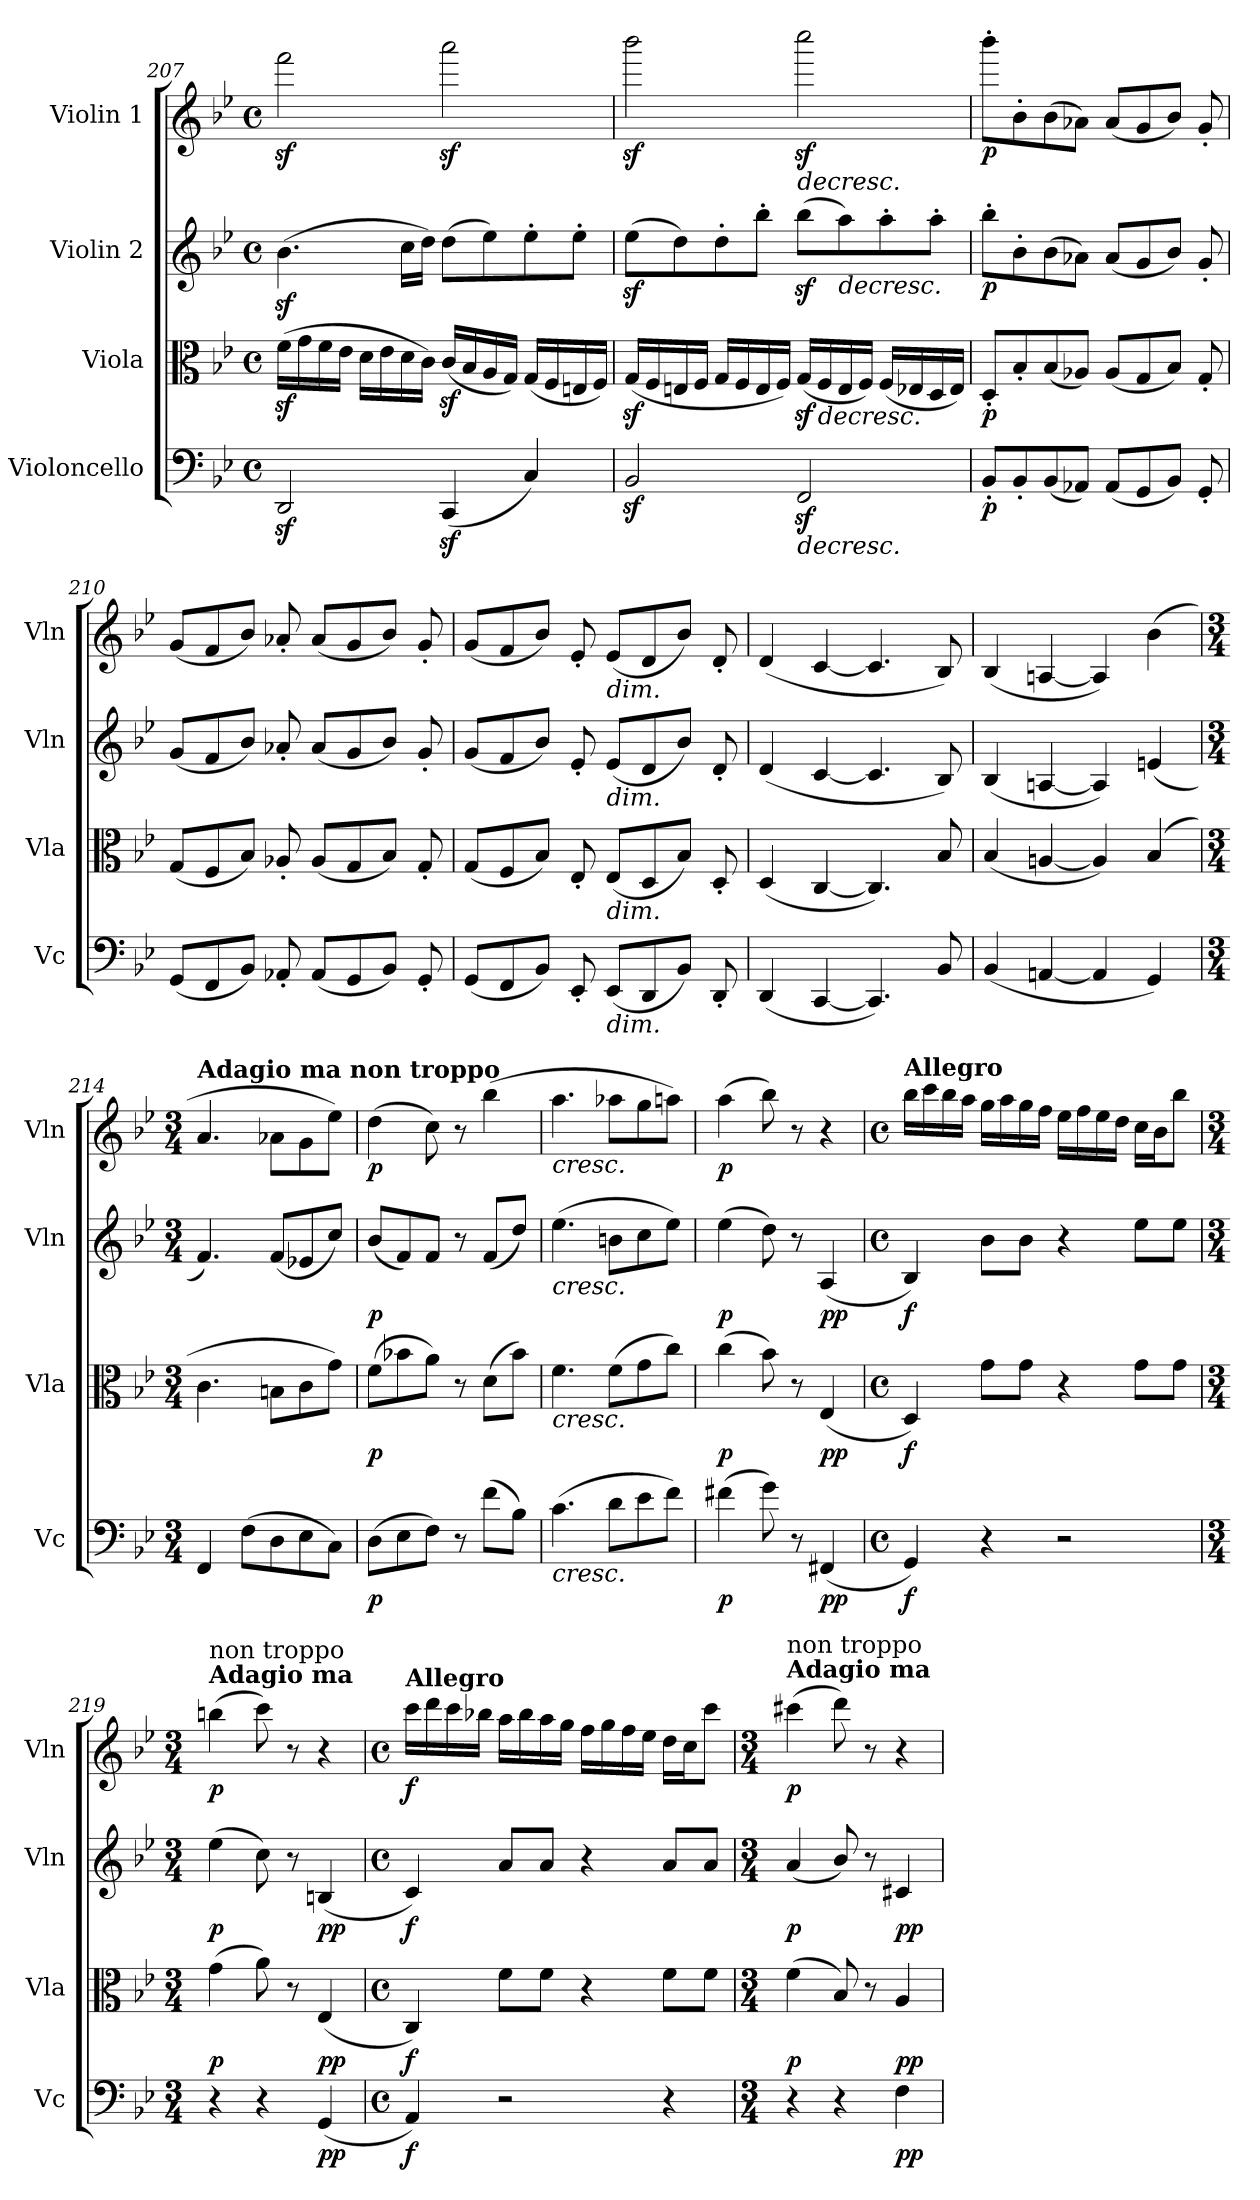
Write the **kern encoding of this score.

**kern	**dynam	**kern	**dynam	**kern	**dynam	**kern	**dynam
*part4	*part4	*part3	*part3	*part2	*part2	*part1	*part1
*staff4	*staff4	*staff3	*staff3	*staff2	*staff2	*staff1	*staff1
*I"Violoncello	*	*I"Viola	*	*I"Violin 2	*	*I"Violin 1	*
*I'Vc	*	*I'Vla	*	*I'Vln	*	*I'Vln	*
*clefF4	*	*clefC3	*	*clefG2	*	*clefG2	*
*k[b-e-]	*	*k[b-e-]	*	*k[b-e-]	*	*k[b-e-]	*
*M4/4	*	*M4/4	*	*M4/4	*	*M4/4	*
*met(c)	*	*met(c)	*	*met(c)	*	*met(c)	*
=207	=207	=207	=207	=207	=207	=207	=207
2DDz</	.	(16fz<\LL	.	(4.b-z<\	.	2fffz<\	.
.	.	16g\	.	.	.	.	.
.	.	16f\	.	.	.	.	.
.	.	16e-\JJ	.	.	.	.	.
.	.	16d\LL	.	.	.	.	.
.	.	16e-\	.	.	.	.	.
.	.	16d\	.	16cc\LL	.	.	.
.	.	16c\JJ)	.	16dd\JJ)	.	.	.
(4CCz</	.	(16cz</LL	.	(8dd\L	.	2aaaz<\	.
.	.	16B-/	.	.	.	.	.
.	.	16A/	.	8ee-\)	.	.	.
.	.	16G/JJ)	.	.	.	.	.
4C/)	.	(16G/LL	.	8ee-'\	.	.	.
.	.	16F/	.	.	.	.	.
.	.	16En/	.	8ee-'\J	.	.	.
.	.	16F/JJ)	.	.	.	.	.
!!LO:LB:g=z
=208	=208	=208	=208	=208	=208	=208	=208
2BB-z</	.	(16Gz</LL	.	(8ee-z<\L	.	2bbb-z<\	.
.	.	16F/	.	.	.	.	.
.	.	16En/	.	8dd\)	.	.	.
.	.	16F/JJ	.	.	.	.	.
.	.	16G/LL	.	8dd'\	.	.	.
.	.	16F/	.	.	.	.	.
.	.	16E/	.	8bb-'\J	.	.	.
.	.	16F/JJ)	.	.	.	.	.
!	!LO:HP:b	!	!	!	!	!	!LO:HP:b
2FFz</	>	(16Gz</LL	.	(8bb-z<\L	.	2ccccz<\	>
!	!	!	!LO:HP:b	!	!	!	!
.	.	16F/	>	.	.	.	.
!	!	!	!	!	!LO:HP:b	!	!
.	.	16E/	.	8aa\)	>	.	.
.	.	16F/JJ)	.	.	.	.	.
.	.	(16F/LL	.	8aa'\	.	.	.
.	.	16E-X/	.	.	.	.	.
.	.	16D/	.	8aa'\J	.	.	.
.	.	16E-/JJ)	.	.	.	.	.
!!LO:LB:g=z
=209	=209	=209	=209	=209	=209	=209	=209
!	!LO:DY:b	!	!LO:DY:b	!	!LO:DY:b	!	!LO:DY:b
8BB-'/L	p	8D'/L	p	8bb-'\L	p	8bbb-'\L	p
8BB-'/	.	8B-'/	.	8b-'\	.	8b-'\	.
(8BB-/	.	(8B-/	.	(8b-\	.	(8b-\	.
8AA-X/J)	.	8A-X/J)	.	8a-X\J)	.	8a-X\J)	.
(8AA-/L	.	(8A-/L	.	(8a-/L	.	(8a-/L	.
8GG/	.	8G/	.	8g/	.	8g/	.
8BB-/J)	.	8B-/J)	.	8b-/J)	.	8b-/J)	.
8GG'/	.	8G'/	.	8g'/	.	8g'/	.
=210	=210	=210	=210	=210	=210	=210	=210
(8GG/L	.	(8G/L	.	(8g/L	.	(8g/L	.
8FF/	.	8F/	.	8f/	.	8f/	.
8BB-/J)	.	8B-/J)	.	8b-/J)	.	8b-/J)	.
8AA-X'/	.	8A-X'/	.	8a-X'/	.	8a-X'/	.
(8AA-/L	.	(8A-/L	.	(8a-/L	.	(8a-/L	.
8GG/	.	8G/	.	8g/	.	8g/	.
8BB-/J)	.	8B-/J)	.	8b-/J)	.	8b-/J)	.
8GG'/	.	8G'/	.	8g'/	.	8g'/	.
=211	=211	=211	=211	=211	=211	=211	=211
(8GG/L	.	(8G/L	.	(8g/L	.	(8g/L	.
8FF/	.	8F/	.	8f/	.	8f/	.
8BB-/J)	.	8B-/J)	.	8b-/J)	.	8b-/J)	.
8EE-'/	.	8E-'/	.	8e-'/	.	8e-'/	.
!	!	!	!	!	!	!LO:TX:b:i:t=dim.	!
!	!	!	!	!LO:TX:b:i:t=dim.	!	!	!
!	!	!LO:TX:b:i:t=dim.	!	!	!	!	!
!LO:TX:b:i:t=dim.	!	!	!	!	!	!	!
(8EE-/L	.	(8E-/L	.	(8e-/L	.	(8e-/L	.
8DD/	.	8D/	.	8d/	.	8d/	.
8BB-/J)	.	8B-/J)	.	8b-/J)	.	8b-/J)	.
8DD'/	.	8D'/	.	8d'/	.	8d'/	.
=212	=212	=212	=212	=212	=212	=212	=212
(4DD/	.	(4D/	.	(4d/	.	(4d/	.
[4CC/	.	[4C/	.	[4c/	.	[4c/	.
4.CC/])	.	4.C/])	.	4.c/]	.	4.c/]	.
8BB-/	.	8B-/	.	8B-/)	.	8B-/)	.
=213	=213	=213	=213	=213	=213	=213	=213
(4BB-/	.	(4B-/	.	(4B-/	.	(4B-/	.
[4AAn/	.	[4An/	.	[4An/	.	[4An/	.
4AA/]	.	4A/])	.	4A/])	.	4A/])	.
4GG/)	.	(>4B-/	.	(4en/	.	(4b-\	.
!!LO:PB:g=z
=214	=214	=214	=214	=214	=214	=214	=214
*M3/4	*	*M3/4	*	*M3/4	*	*M3/4	*
!	!	!	!	!	!	!LO:TX:a:B:t=Adagio ma non troppo	!
4FF/	.	4.c\	.	4.f/)	.	4.a/	.
(8F\L	.	.	.	.	.	.	.
8D\	.	8Bn\L	.	(8f/L	.	8a-X\L	.
8E-\	.	8c\	.	8e-X/	.	8g\	.
8C\J)	.	8g\J)	.	8cc/J)	.	8ee-\J)	.
.	]	.	]	.	]	.	]
=215	=215	=215	=215	=215	=215	=215	=215
!	!LO:DY:b	!	!LO:DY:b	!	!LO:DY:b	!	!LO:DY:b
(8D\L	p	(8f\L	p	(8b-/L	p	(4dd\	p
8E-\	.	8b-X\	.	8f/)	.	.	.
8F\J)	.	8a\J)	.	8f/J	.	8cc\)	.
8r	.	8r	.	8r	.	8r	.
(8f\L	.	(8d\L	.	(8f/L	.	(4bb-\	.
8B-\J)	.	8b-\J)	.	8dd/J)	.	.	.
=216	=216	=216	=216	=216	=216	=216	=216
!	!	!	!	!	!	!LO:TX:b:i:t=cresc.	!
!	!	!	!	!LO:TX:b:i:t=cresc.	!	!	!
!	!	!LO:TX:b:i:t=cresc.	!	!	!	!	!
!LO:TX:b:i:t=cresc.	!	!	!	!	!	!	!
(4.c\	.	4.f\	.	(4.ee-\	.	4.aa\	.
8d\L	.	(8f\L	.	8bn\L	.	8aa-X\L	.
8e-\	.	8g\	.	8cc\	.	8gg\	.
8f\J)	.	8cc\J)	.	8ee-\J)	.	8aan\J)	.
=217	=217	=217	=217	=217	=217	=217	=217
!	!LO:DY:b	!	!LO:DY:b	!	!LO:DY:b	!	!LO:DY:b
(4f#X\	p	(4cc\	p	(4ee-\	p	(4aa\	p
8g\)	.	8b-\)	.	8dd\)	.	8bb-\)	.
8r	.	8r	.	8r	.	8r	.
!	!LO:DY:b	!	!LO:DY:b	!	!LO:DY:b	!	!
(4FF#X/	pp	(4E-/	pp	(4A/	pp	4r	.
=218	=218	=218	=218	=218	=218	=218	=218
*M4/4	*	*M4/4	*	*M4/4	*	*M4/4	*
*met(c)	*	*met(c)	*	*met(c)	*	*met(c)	*
!	!	!	!	!	!	!LO:TX:a:B:t=Allegro	!
!	!LO:DY:b	!	!LO:DY:b	!	!LO:DY:b	!	!LO:DY:b
!	!	!	!	!	!	!	!LO:DY:n=1:b
4GG/)	f	4D/)	f	4B-/)	f	16bb-\LL	f other-dynamics
.	.	.	.	.	.	16ccc\	.
.	.	.	.	.	.	16bb-\	.
.	.	.	.	.	.	16aa\JJ	.
4r	.	8g\L	.	8b-\L	.	16gg\LL	.
.	.	.	.	.	.	16aa\	.
.	.	8g\J	.	8b-\J	.	16gg\	.
.	.	.	.	.	.	16ff\JJ	.
2r	.	4r	.	4r	.	16ee-\LL	.
.	.	.	.	.	.	16ff\	.
.	.	.	.	.	.	16ee-\	.
.	.	.	.	.	.	16dd\JJ	.
.	.	8g\L	.	8ee-\L	.	16cc\LL	.
.	.	.	.	.	.	16b-\J	.
.	.	8g\J	.	8ee-\J	.	8bb-\J	.
!!LO:PB:g=z
=219	=219	=219	=219	=219	=219	=219	=219
*M3/4	*	*M3/4	*	*M3/4	*	*M3/4	*
!	!	!	!	!	!	!LO:TX:a:B:t=Adagio ma	!
!	!	!	!	!	!	!LO:TX:a:t=non troppo	!
!	!	!	!LO:DY:b	!	!LO:DY:b	!	!LO:DY:b
4r	.	(4g\	p	(4ee-\	p	(4bbn\	p
4r	.	8a\)	.	8cc\)	.	8ccc\)	.
.	.	8r	.	8r	.	8r	.
!	!LO:DY:b	!	!LO:DY:b	!	!LO:DY:b	!	!
(4GG/	pp	(4E-/	pp	(4Bn/	pp	4r	.
=220	=220	=220	=220	=220	=220	=220	=220
*M4/4	*	*M4/4	*	*M4/4	*	*M4/4	*
*met(c)	*	*met(c)	*	*met(c)	*	*met(c)	*
!	!	!	!	!	!	!LO:TX:a:B:t=Allegro	!
!	!LO:DY:b	!	!LO:DY:b	!	!LO:DY:b	!	!LO:DY:b
4AA/)	f	4C/)	f	4c/)	f	16ccc\LL	f
.	.	.	.	.	.	16ddd\	.
.	.	.	.	.	.	16ccc\	.
.	.	.	.	.	.	16bb-X\JJ	.
2r	.	8f\L	.	8a/L	.	16aa\LL	.
.	.	.	.	.	.	16bb-\	.
.	.	8f\J	.	8a/J	.	16aa\	.
.	.	.	.	.	.	16gg\JJ	.
.	.	4r	.	4r	.	16ff\LL	.
.	.	.	.	.	.	16gg\	.
.	.	.	.	.	.	16ff\	.
.	.	.	.	.	.	16ee-\JJ	.
4r	.	8f\L	.	8a/L	.	16dd\LL	.
.	.	.	.	.	.	16cc\J	.
.	.	8f\J	.	8a/J	.	8ccc\J	.
=221	=221	=221	=221	=221	=221	=221	=221
*M3/4	*	*M3/4	*	*M3/4	*	*M3/4	*
!	!	!	!	!	!	!LO:TX:a:B:t=Adagio ma	!
!	!	!	!	!	!	!LO:TX:a:t=non troppo	!
!	!	!	!LO:DY:b	!	!LO:DY:b	!	!LO:DY:b
4r	.	(4f\	p	(4a/	p	(4ccc#X\	p
4r	.	8B-/)	.	8b-/)	.	8ddd\)	.
.	.	8r	.	8r	.	8r	.
!	!LO:DY:b	!	!LO:DY:b	!	!LO:DY:b	!	!
4F\	pp	4A/	pp	4c#X/	pp	4r	.
=	=	=	=	=	=	=	=
*-	*-	*-	*-	*-	*-	*-	*-
